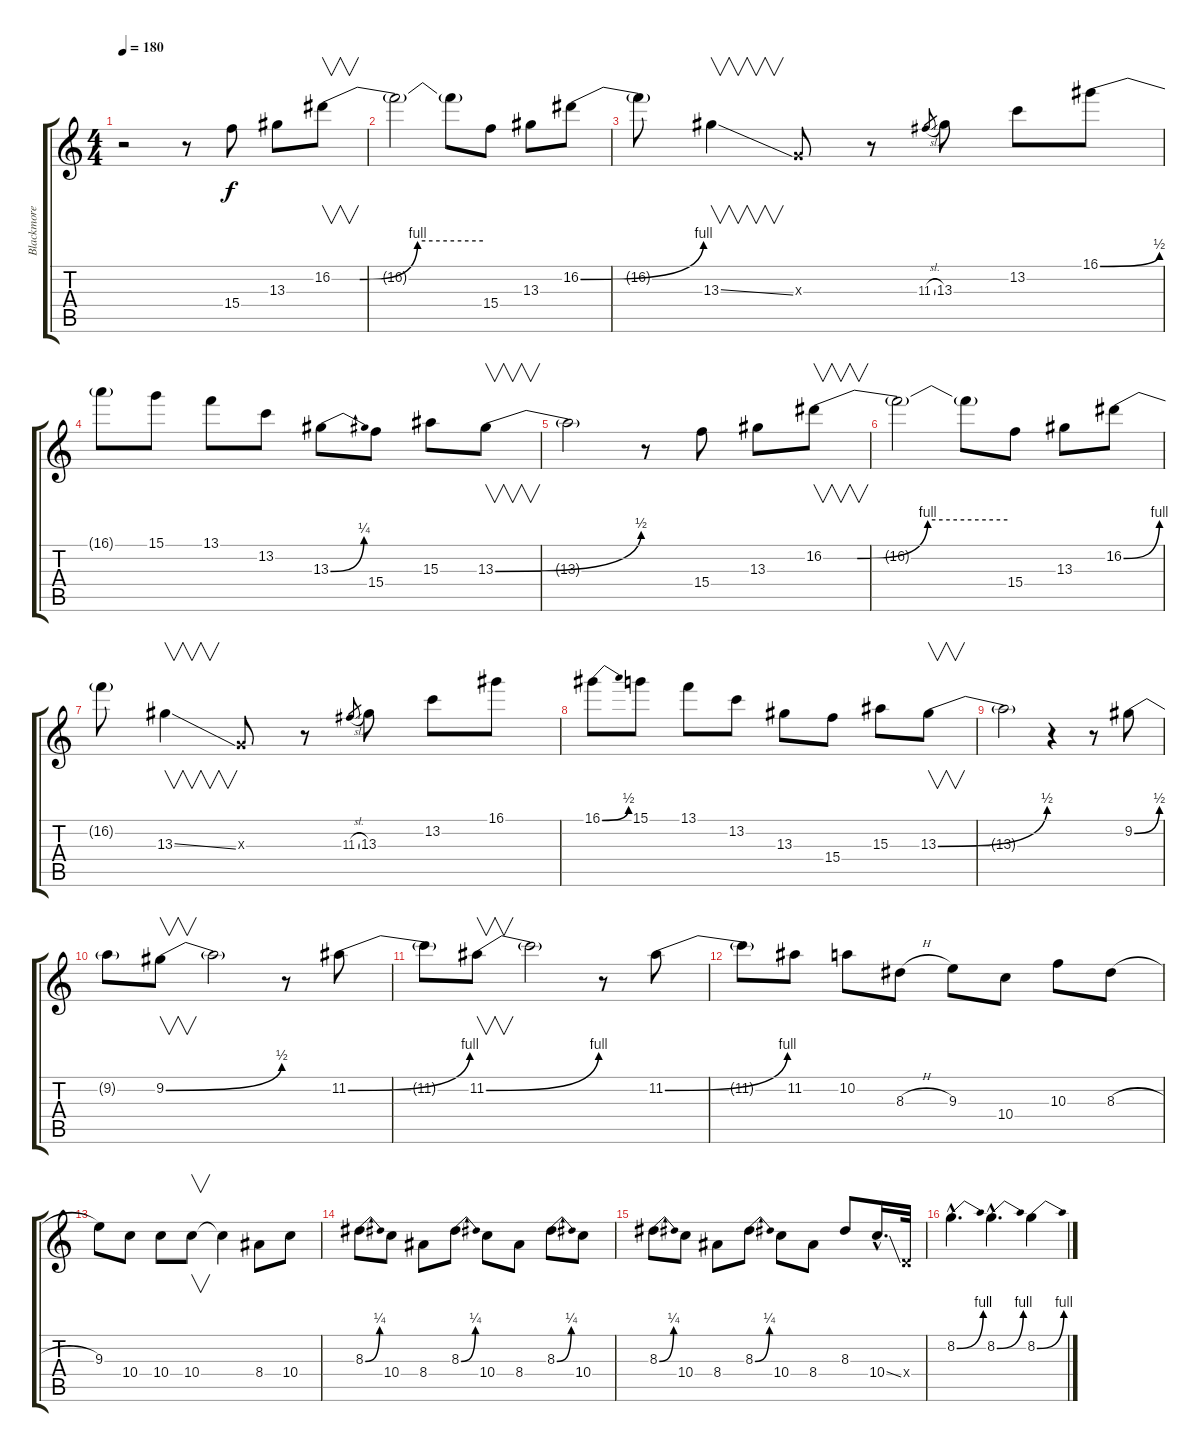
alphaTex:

\track ("Blackmore 2" "Blackmore ") {instrument overdrivenguitar}
\staff {score tabs}
\tuning (E4 B3 G3 D3 A2 E2) {hide}
\ts (4 4)
\tempo 180
\clef g2
\ks c
r.2{dy f instrument overdrivenguitar} r.8 15.4.8 13.3.8 16.2{be (custom 0 0 11 0 34 4 60 4)}.8{v} |
16.2{t}.2 16.2{t}.8 15.4.8 13.3.8 16.2{be (bend 0 0 60 4)}.8 |
16.2{t}.8 13.3{ss}.4{v} 0.3{x}.8 r.8 11.3{sl}.8{gr} 13.3.8 13.2.8 16.1{be (bend 0 0 60 2)}.8 |
16.1{t}.8 15.1.8 13.1.8 13.2.8 13.3{be (bend 0 0 60 1)}.8 15.4.8 15.3.8 13.3{be (bend 0 0 60 2)}.8{v} |
13.3{t}.2 r.8 15.4.8 13.3.8 16.2{be (custom 0 0 11 0 34 4 60 4)}.8{v} |
16.2{t}.2 16.2{t}.8 15.4.8 13.3.8 16.2{be (bend 0 0 60 4)}.8 |
16.2{t}.8 13.3{ss}.4{v} 0.3{x}.8 r.8 11.3{sl}.8{gr} 13.3.8 13.2.8 16.1.8 |
16.1{be (bend 0 0 60 2)}.8 15.1.8 13.1.8 13.2.8 13.3.8 15.4.8 15.3.8 13.3{be (bend 0 0 60 2)}.8{v} |
13.3{t}.2 r.4 r.8 9.2{be (bend 0 0 60 2)}.8 |
9.2{t}.8 9.2{be (bend 0 0 60 2)}.8{v} 9.2{t}.2 r.8 11.2{be (bend 0 0 60 4)}.8 |
11.2{t}.8 11.2{be (bend 0 0 60 4)}.8{v} 11.2{t}.2 r.8 11.2{be (bend 0 0 60 4)}.8 |
11.2{t}.8 11.2.8 10.2.8 8.3{h}.8 9.3.8 10.4.8 10.3.8 8.3{h}.8 |
9.3.8 10.4.8 10.4.8 10.4.8{v} 10.4{t}.4 8.4.8 10.4.8 |
8.3{be (bend 0 0 60 1)}.8 10.4.8 8.4.8 8.3{be (bend 0 0 60 1)}.8 10.4.8 8.4.8 8.3{be (bend 0 0 60 1)}.8 10.4.8 |
8.3{be (bend 0 0 60 1)}.8 10.4.8 8.4.8 8.3{be (bend 0 0 60 1)}.8 10.4.8 8.4.8 8.3.8 10.4{ss hac}.16{d} 0.4{x}.32 |
8.2{be (bend 0 0 60 4) hac}.4{d} 8.2{be (bend 0 0 60 4) hac}.4{d} 8.2{be (bend 0 0 60 4)}.4
